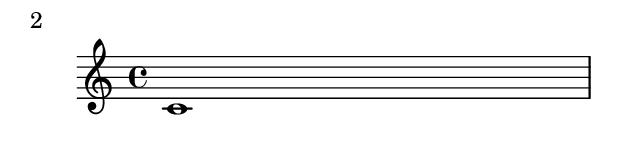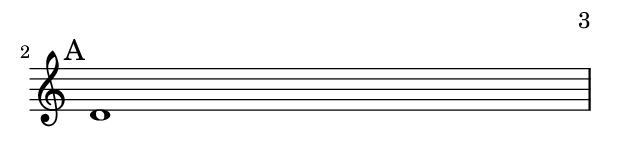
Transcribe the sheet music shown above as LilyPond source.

%% DO NOT EDIT this file manually; it is automatically
%% generated from LSR http://lsr.dsi.unimi.it
%% Make any changes in LSR itself, or in Documentation/snippets/new/ ,
%% and then run scripts/auxiliar/makelsr.py
%%
%% This file is in the public domain.
\version "2.14.0"

\header {
  lsrtags = "paper-and-layout"

  texidoc = "
A table of contents is included using @code{\\markuplines
\\table-of-contents}.  The TOC items are added with the
@code{\\tocItem} command.

"
  doctitle = "Table of contents"
} % begin verbatim

#(set-default-paper-size "a6")

\book {
  \markuplines \table-of-contents
  \pageBreak
  \tocItem \markup { The first score }
  \score {
    {
      c'1 \pageBreak
      \mark "A" \tocItem \markup { Mark A }
      d'1
    }
  }
  \pageBreak
  \tocItem \markup { The second score }
  \score {
    { e'1 }
    \header { piece = "Second score" }
  }
}
